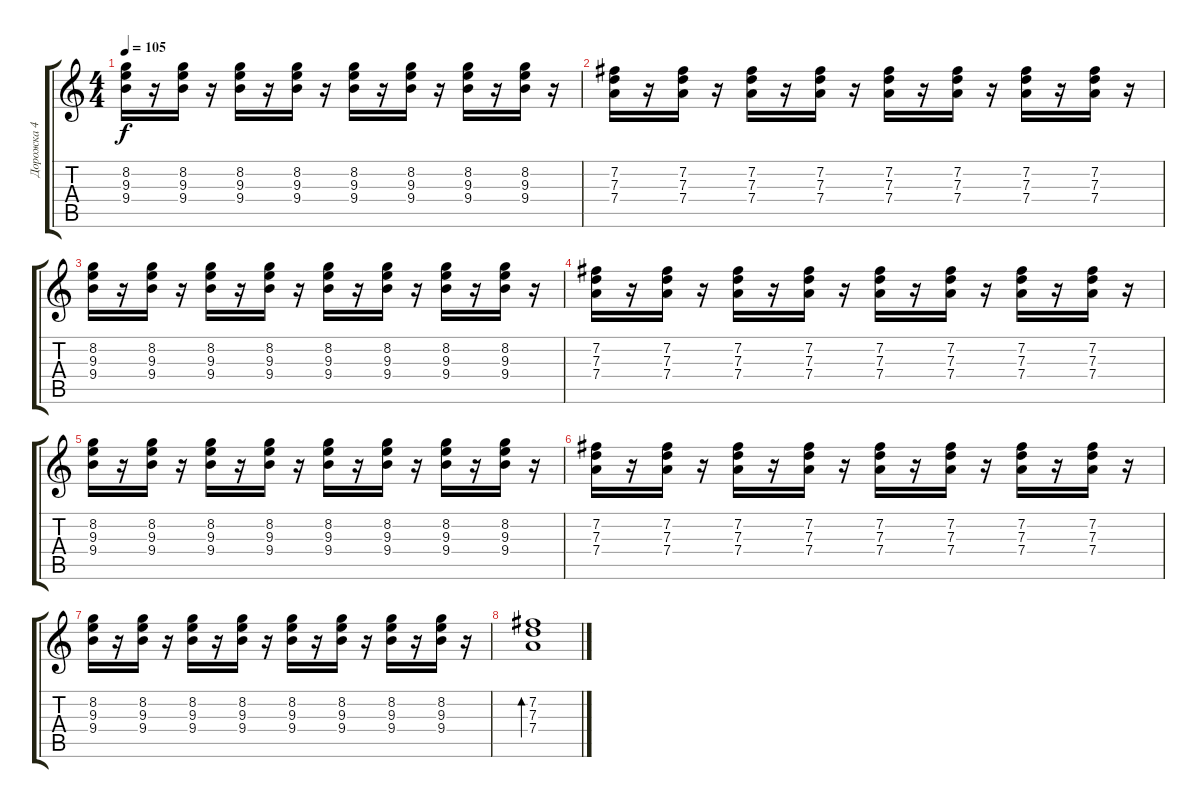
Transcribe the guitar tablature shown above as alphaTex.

\track ("Дорожка 4" "Дорожка 4") {instrument electricguitarclean}
\staff {score tabs}
\tuning (E4 B3 G3 D3 A2 E2) {hide}
\ts (4 4)
\tempo 105
\clef g2
\ks c
(8.2 9.3 9.4).16{dy f} r.16 (8.2 9.3 9.4).16 r.16 (8.2 9.3 9.4).16 r.16 (8.2 9.3 9.4).16 r.16 (8.2 9.3 9.4).16 r.16 (8.2 9.3 9.4).16 r.16 (8.2 9.3 9.4).16 r.16 (8.2 9.3 9.4).16 r.16 |
(7.2 7.3 7.4).16 r.16 (7.2 7.3 7.4).16 r.16 (7.2 7.3 7.4).16 r.16 (7.2 7.3 7.4).16 r.16 (7.2 7.3 7.4).16 r.16 (7.2 7.3 7.4).16 r.16 (7.2 7.3 7.4).16 r.16 (7.2 7.3 7.4).16 r.16 |
(8.2 9.3 9.4).16 r.16 (8.2 9.3 9.4).16 r.16 (8.2 9.3 9.4).16 r.16 (8.2 9.3 9.4).16 r.16 (8.2 9.3 9.4).16 r.16 (8.2 9.3 9.4).16 r.16 (8.2 9.3 9.4).16 r.16 (8.2 9.3 9.4).16 r.16 |
(7.2 7.3 7.4).16 r.16 (7.2 7.3 7.4).16 r.16 (7.2 7.3 7.4).16 r.16 (7.2 7.3 7.4).16 r.16 (7.2 7.3 7.4).16 r.16 (7.2 7.3 7.4).16 r.16 (7.2 7.3 7.4).16 r.16 (7.2 7.3 7.4).16 r.16 |
(8.2 9.3 9.4).16 r.16 (8.2 9.3 9.4).16 r.16 (8.2 9.3 9.4).16 r.16 (8.2 9.3 9.4).16 r.16 (8.2 9.3 9.4).16 r.16 (8.2 9.3 9.4).16 r.16 (8.2 9.3 9.4).16 r.16 (8.2 9.3 9.4).16 r.16 |
(7.2 7.3 7.4).16 r.16 (7.2 7.3 7.4).16 r.16 (7.2 7.3 7.4).16 r.16 (7.2 7.3 7.4).16 r.16 (7.2 7.3 7.4).16 r.16 (7.2 7.3 7.4).16 r.16 (7.2 7.3 7.4).16 r.16 (7.2 7.3 7.4).16 r.16 |
(8.2 9.3 9.4).16 r.16 (8.2 9.3 9.4).16 r.16 (8.2 9.3 9.4).16 r.16 (8.2 9.3 9.4).16 r.16 (8.2 9.3 9.4).16 r.16 (8.2 9.3 9.4).16 r.16 (8.2 9.3 9.4).16 r.16 (8.2 9.3 9.4).16 r.16 |
(7.2 7.3 7.4).1{bd 480}
